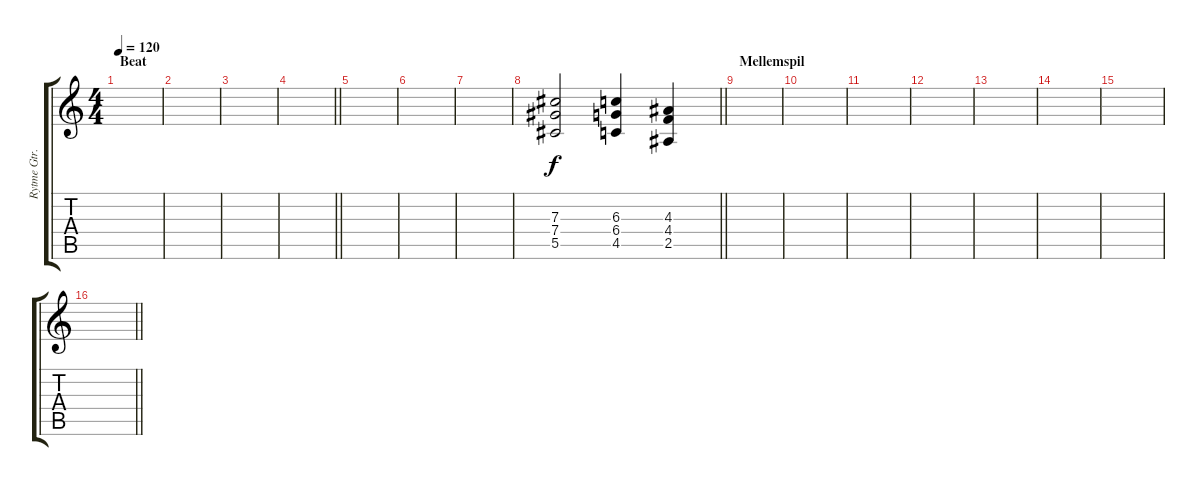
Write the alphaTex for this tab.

\track ("Rytme Gtr. 3" "Rytme Gtr.") {instrument distortionguitar}
\staff {score tabs}
\tuning (Eb4 Bb3 Gb3 Db3 Ab2 Eb2) {hide}
\ts (4 4)
\section ("" "Beat")
\tempo 120
\clef g2
\ks c
|
|
|
\barLineRight lightlight
|
|
|
|
\barLineRight lightlight
(7.3 7.4 5.5).2 (6.3 6.4 4.5).4 (4.3 4.4 2.5).4 |
\section ("" "Mellemspil")
|
|
|
|
|
|
|
\barLineRight lightlight
